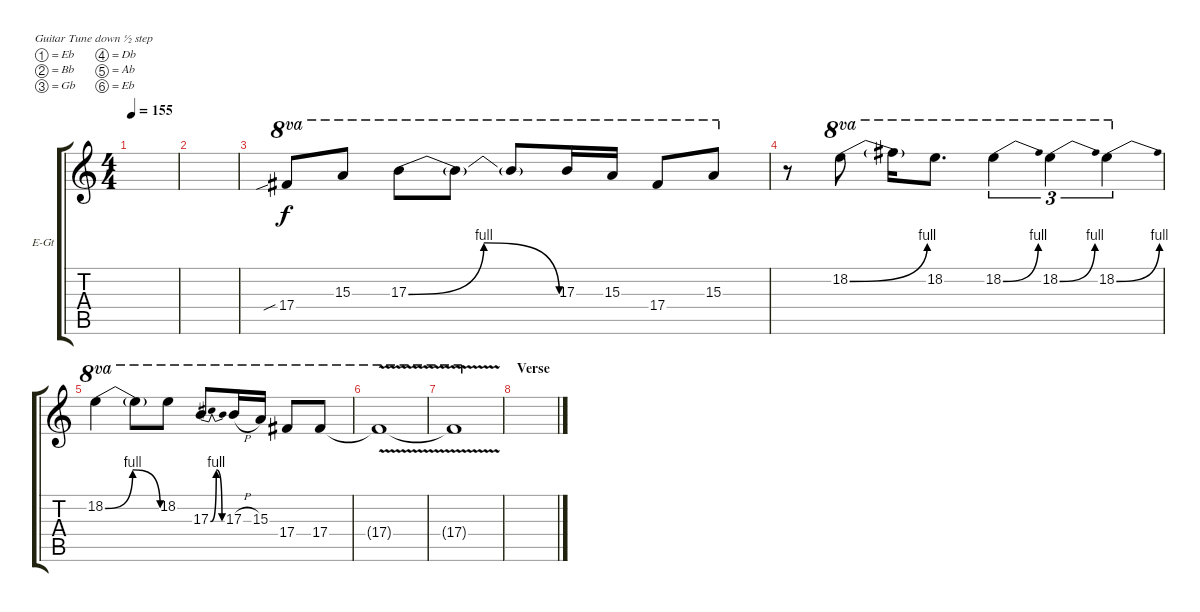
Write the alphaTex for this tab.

\defaultSystemsLayout 4
\bracketExtendMode groupsimilarinstruments
\firstSystemTrackNameOrientation horizontal
\otherSystemsTrackNameOrientation horizontal
\track ("SOLO FILL" "E-Gt") {instrument distortionguitar}
\staff {score tabs}
\tuning (Eb4 Bb3 Gb3 Db3 Ab2 Eb2)
\ts (4 4)
\tempo 155
\clef g2
\ks c
|
|
17.4{sib}.8{ot 8va} 15.3.8{ot 8va} 17.3{be (bendrelease 0 0 10.2 4 20.4 4 30 0)}.8{ot 8va} 17.3{t}.8{ot 8va} 17.3{t}.8{ot 8va} 17.3.16{ot 8va} 15.3.16{ot 8va} 17.4.8{ot 8va} 15.3.8{ot 8va} |
r.8 18.2{be (bend 0 0 15 4)}.8{ot 8va} 18.2{t}.16{ot 8va} 18.2.8{d ot 8va} 18.2{be (bend 0 0 15 4)}.4{tu (3 2) ot 8va} 18.2{be (bend 0 0 15 4)}.4{tu (3 2) ot 8va} 18.2{be (bend 0 0 15 4)}.4{tu (3 2) ot 8va} |
18.2{be (bendrelease 0 0 10.2 4 20.4 4 30 0)}.4{ot 8va} 18.2{t}.8{ot 8va} 18.2.8{ot 8va} 17.3{be (bendrelease 0 0 10.2 4 20.4 4 30 0)}.8{ot 8va} 17.3{h}.16{ot 8va} 15.3.16{ot 8va} 17.4.8{ot 8va} 17.4.8{ot 8va} |
17.4{v t}.1{ot 8va} |
17.4{v t}.1{ot 8va} |
\section ("" "Verse")
